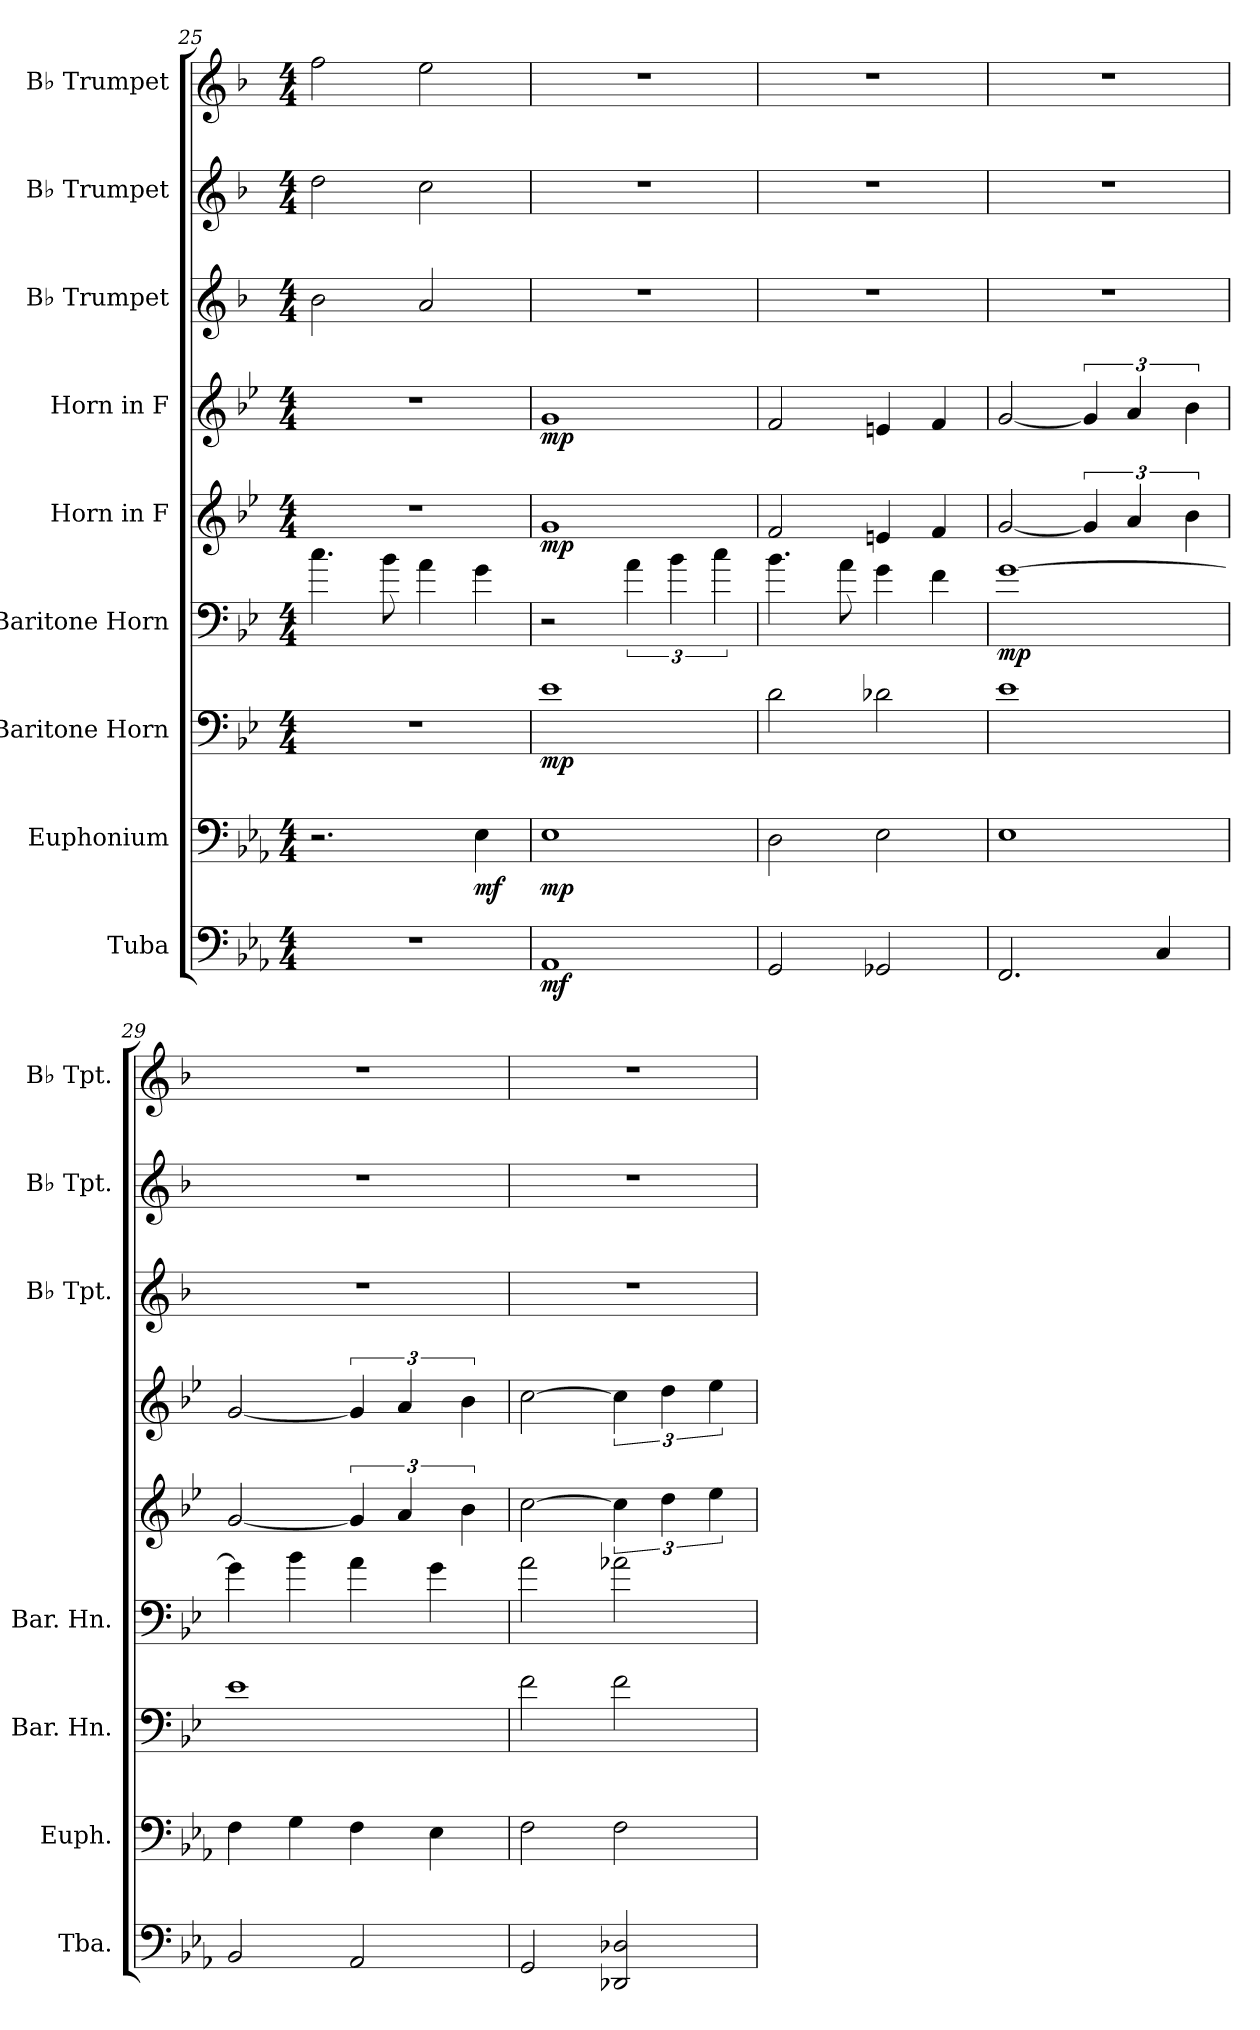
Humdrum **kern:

**kern	**dynam	**kern	**dynam	**kern	**dynam	**kern	**dynam	**kern	**dynam	**kern	**dynam	**kern	**kern	**kern
*part9	*part9	*part8	*part8	*part7	*part7	*part6	*part6	*part5	*part5	*part4	*part4	*part3	*part2	*part1
*staff9	*staff9	*staff8	*staff8	*staff7	*staff7	*staff6	*staff6	*staff5	*staff5	*staff4	*staff4	*staff3	*staff2	*staff1
*I"Tuba	*	*I"Euphonium	*	*I"Baritone Horn	*	*I"Baritone Horn	*	*I"Horn in F	*	*I"Horn in F	*	*I"B♭ Trumpet	*I"B♭ Trumpet	*I"B♭ Trumpet
*I'Tba.	*	*I'Euph.	*	*I'Bar. Hn.	*	*I'Bar. Hn.	*	*	*	*	*	*I'B♭ Tpt.	*I'B♭ Tpt.	*I'B♭ Tpt.
*clefF4	*	*clefF4	*	*clefF4	*	*clefF4	*	*clefG2	*	*clefG2	*	*clefG2	*clefG2	*clefG2
*	*	*	*	*ITrd4c7	*	*ITrd4c7	*	*ITrd4c7	*	*ITrd4c7	*	*ITrd1c2	*ITrd1c2	*ITrd1c2
*k[b-e-a-]	*	*k[b-e-a-]	*	*k[b-e-a-]	*	*k[b-e-a-]	*	*k[b-e-a-]	*	*k[b-e-a-]	*	*k[b-e-a-]	*k[b-e-a-]	*k[b-e-a-]
*M4/4	*	*M4/4	*	*M4/4	*	*M4/4	*	*M4/4	*	*M4/4	*	*M4/4	*M4/4	*M4/4
=25	=25	=25	=25	=25	=25	=25	=25	=25	=25	=25	=25	=25	=25	=25
1r	.	2.r	.	1r	.	4.f\	.	1r	.	1r	.	2a-\	2cc\	2ee-\
.	.	.	.	.	.	8e-\	.	.	.	.	.	.	.	.
.	.	.	.	.	.	4d\	.	.	.	.	.	2g/	2b-\	2dd\
!	!	!	!LO:DY:b	!	!	!	!	!	!	!	!	!	!	!
.	.	4E-\	mf	.	.	4c\	.	.	.	.	.	.	.	.
=26	=26	=26	=26	=26	=26	=26	=26	=26	=26	=26	=26	=26	=26	=26
!	!LO:DY:b	!	!LO:DY:b	!	!LO:DY:b	!	!	!	!LO:DY:b	!	!LO:DY:b	!	!	!
1AA-	mf	1E-	mp	1A-	mp	2r	.	1c	mp	1c	mp	1r	1r	1r
.	.	.	.	.	.	6d\	.	.	.	.	.	.	.	.
.	.	.	.	.	.	6e-\	.	.	.	.	.	.	.	.
.	.	.	.	.	.	6f\	.	.	.	.	.	.	.	.
=27	=27	=27	=27	=27	=27	=27	=27	=27	=27	=27	=27	=27	=27	=27
2GG/	.	2D\	.	2G\	.	4.e-\	.	2B-/	.	2B-/	.	1r	1r	1r
.	.	.	.	.	.	8d\	.	.	.	.	.	.	.	.
2GG-X/	.	2E-\	.	2G-X\	.	4c\	.	4An/	.	4An/	.	.	.	.
.	.	.	.	.	.	4B-\	.	4B-/	.	4B-/	.	.	.	.
=28	=28	=28	=28	=28	=28	=28	=28	=28	=28	=28	=28	=28	=28	=28
!	!	!	!	!	!	!	!LO:DY:b	!	!	!	!	!	!	!
2.FF/	.	1E-	.	1A-	.	[1c	mp	[2c/	.	[2c/	.	1r	1r	1r
.	.	.	.	.	.	.	.	6c/]	.	6c/]	.	.	.	.
.	.	.	.	.	.	.	.	6d/	.	6d/	.	.	.	.
4C/	.	.	.	.	.	.	.	.	.	.	.	.	.	.
.	.	.	.	.	.	.	.	6e-\	.	6e-\	.	.	.	.
!!LO:PB:g=z
=29	=29	=29	=29	=29	=29	=29	=29	=29	=29	=29	=29	=29	=29	=29
2BB-/	.	4F\	.	1A-	.	4c\]	.	[2c/	.	[2c/	.	1r	1r	1r
.	.	4G\	.	.	.	4e-\	.	.	.	.	.	.	.	.
2AA-/	.	4F\	.	.	.	4d\	.	6c/]	.	6c/]	.	.	.	.
.	.	.	.	.	.	.	.	6d/	.	6d/	.	.	.	.
.	.	4E-\	.	.	.	4c\	.	.	.	.	.	.	.	.
.	.	.	.	.	.	.	.	6e-\	.	6e-\	.	.	.	.
=30	=30	=30	=30	=30	=30	=30	=30	=30	=30	=30	=30	=30	=30	=30
2GG/	.	2F\	.	2B-\	.	2d\	.	[2f\	.	[2f\	.	1r	1r	1r
2DD-X/ 2D-X/	.	2F\	.	2B-\	.	2d-X\	.	6f\]	.	6f\]	.	.	.	.
.	.	.	.	.	.	.	.	6g\	.	6g\	.	.	.	.
.	.	.	.	.	.	.	.	6a-\	.	6a-\	.	.	.	.
=	=	=	=	=	=	=	=	=	=	=	=	=	=	=
*-	*-	*-	*-	*-	*-	*-	*-	*-	*-	*-	*-	*-	*-	*-
